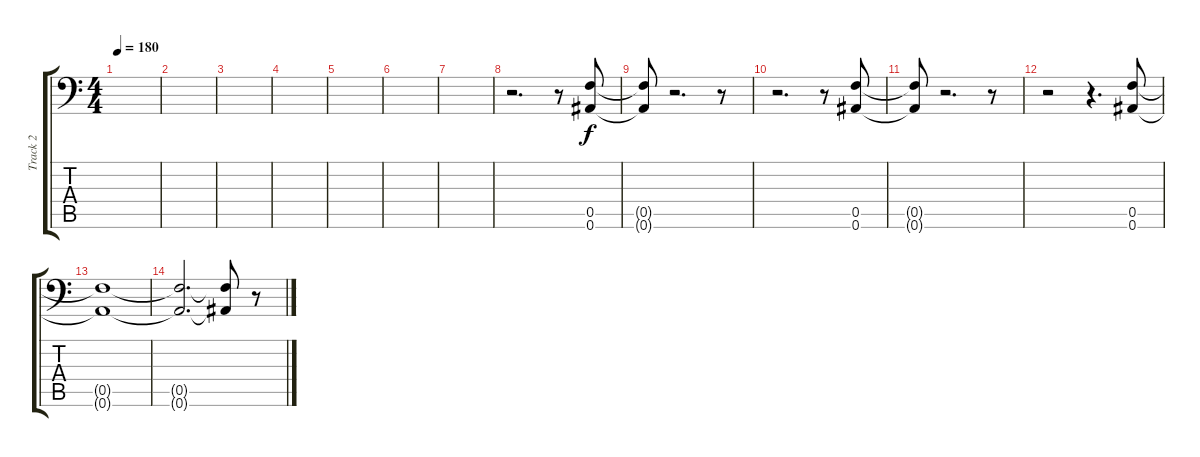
\track ("Track 2" "Track 2") {instrument distortionguitar}
\staff {score tabs}
\tuning (C4 G3 Eb3 Bb2 F2 Bb1) {hide}
\ts (4 4)
\tempo 180
\clef f4
\ks c
|
|
|
|
|
|
|
r.2{d} r.8 (0.5 0.6).8 |
(0.5{t} 0.6{t}).8 r.2{d} r.8 |
r.2{d} r.8 (0.5 0.6).8 |
(0.5{t} 0.6{t}).8 r.2{d} r.8 |
r.2 r.4{d} (0.5 0.6).8 |
(0.5{t} 0.6{t}).1 |
(0.5{t} 0.6{t}).2{d} (0.5{t} 0.6{t}).8 r.8
